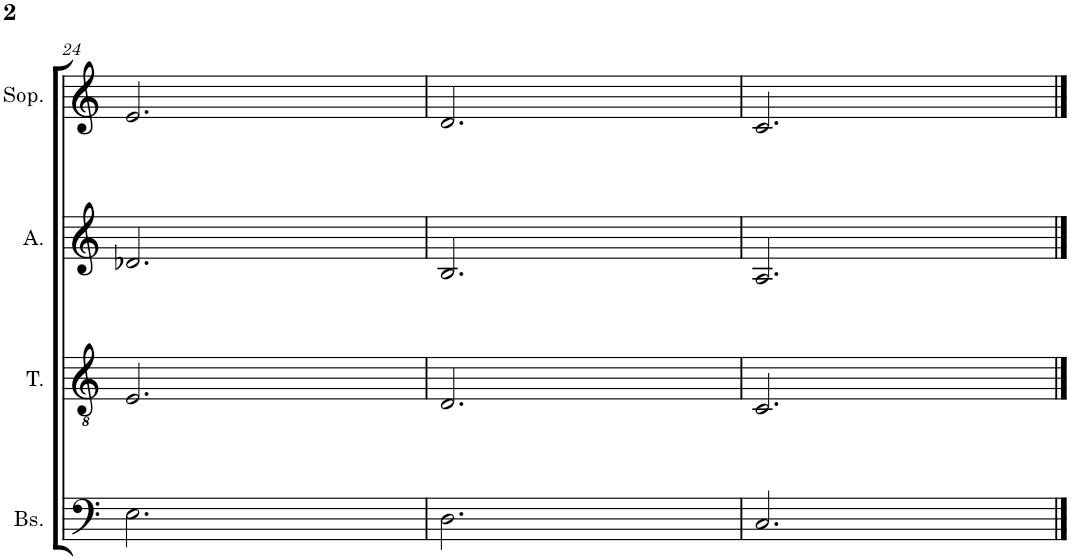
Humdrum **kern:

**kern	**kern	**kern	**kern
*part4	*part3	*part2	*part1
*staff4	*staff3	*staff2	*staff1
*I"Bas	*I"Tenor	*I"Alt	*I"Sopraan
*I'Bs.	*I'T.	*I'A.	*I'Sop.
!!LO:PB:g=z
*clefF4	*clefGv2	*clefG2	*clefG2
*k[]	*k[]	*k[]	*k[]
*M3/4	*M3/4	*M3/4	*M3/4
=24	=24	=24	=24
2.E\	2.E/	2.d-X/	2.e/
=25	=25	=25	=25
2.D\	2.D/	2.B/	2.d/
=26	=26	=26	=26
2.C/	2.C/	2.A/	2.c/
==	==	==	==
*-	*-	*-	*-
